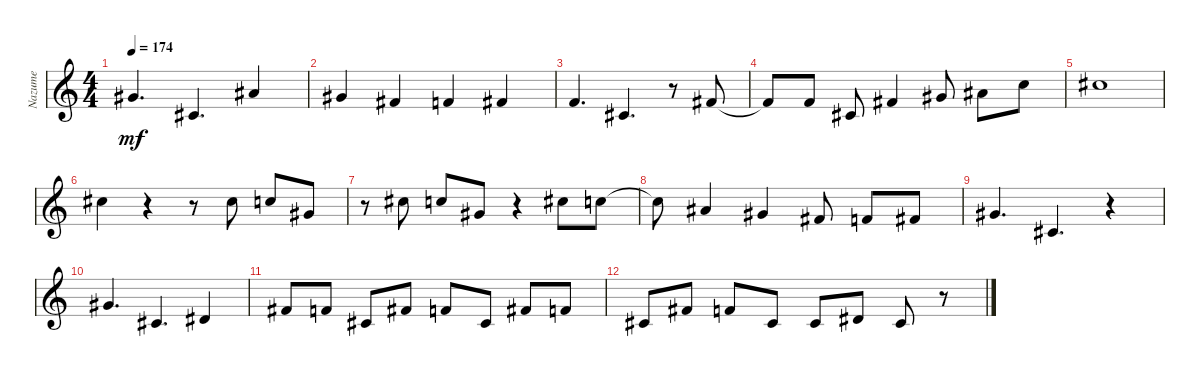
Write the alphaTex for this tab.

\track ("Nazume" "Nazume") {instrument voiceoohs}
\staff {score}
\tuning (E4 B3 G3 D3 A2 E2 B1) {hide}
\ts (4 4)
\tempo 174
\clef g2
\ks c
4.1.4{d dy mf} 2.2.4{d} 6.1.4 |
4.1.4 2.1.4 1.1.4 2.1.4 |
1.1.4{d} 2.2.4{d} r.8 2.1.8 |
2.1{t}.8 1.1.8 2.2.8 2.1.4 4.1.8 6.1.8 8.1.8 |
9.1.1 |
9.1.4 r.4 r.8 9.1.8 8.1.8 4.1.8 |
r.8 9.1.8 8.1.8 4.1.8 r.4 9.1.8 8.1.8 |
8.1{t}.8 6.1.4 4.1.4 2.1.8 1.1.8 2.1.8 |
4.1.4{d} 2.2.4{d} r.4 |
4.1.4{d} 2.2.4{d} 4.2.4 |
2.1.8 1.1.8 2.2.8 2.1.8 1.1.8 2.2.8 2.1.8 1.1.8 |
2.2.8 2.1.8 1.1.8 2.2.8 2.2.8 4.2.8 2.2.8 r.8
